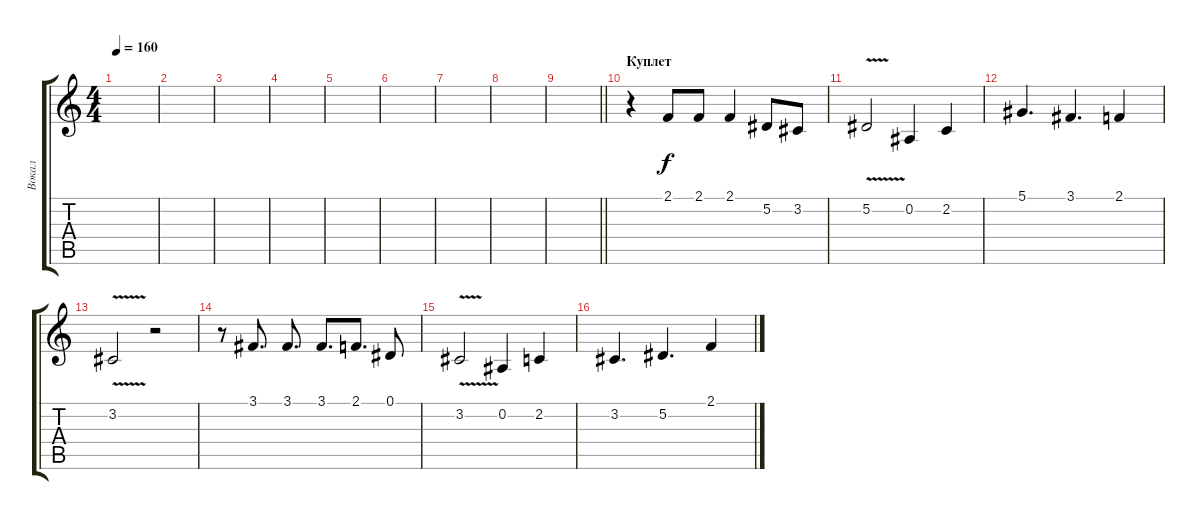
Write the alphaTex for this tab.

\track ("Вокал" "Вокал") {instrument tenorsax}
\staff {score tabs}
\tuning (Eb4 Bb3 Gb3 Db3 Ab2 Eb2) {hide}
\ts (4 4)
\tempo 160
\clef g2
\ks c
|
|
|
|
|
|
|
|
\barLineRight lightlight
|
\section ("" "Куплет")
r.4 2.1.8 2.1.8 2.1.4 5.2.8 3.2.8 |
5.2{v}.2 0.2.4 2.2.4 |
5.1.4{d} 3.1.4{d} 2.1.4 |
3.2{v}.2 r.2 |
r.8 3.1.8{d} 3.1.8{d} 3.1.8{d} 2.1.8{d} 0.1.8 |
3.2{v}.2 0.2.4 2.2.4 |
3.2.4{d} 5.2.4{d} 2.1.4
